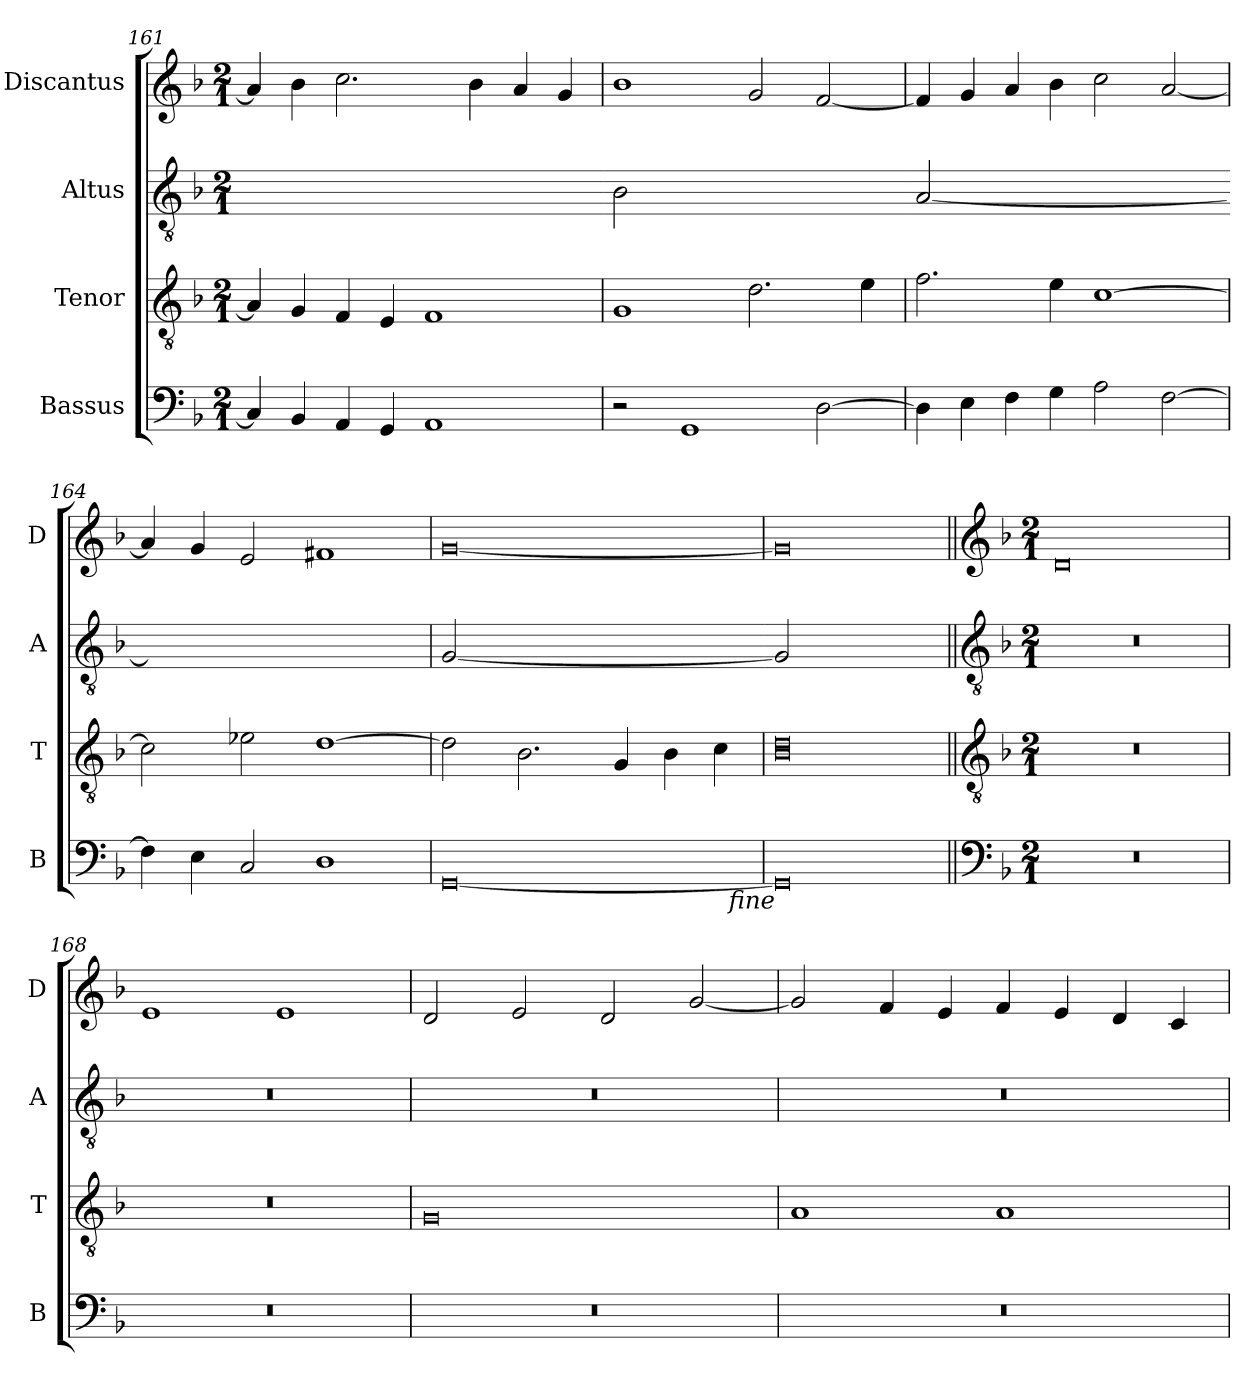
**kern	**kern	**kern	**kern
*part4	*part3	*part2	*part1
*staff4	*staff3	*staff2	*staff1
*I"Bassus	*I"Tenor	*I"Altus	*I"Discantus
*I'B	*I'T	*I'A	*I'D
*clefF4	*clefGv2	*clefGv2	*clefG2
*k[b-]	*k[b-]	*k[b-]	*k[b-]
*M2/1	*M2/1	*M2/1	*M2/1
=161	=161	=161	=161
!	!	!LO:N:vis=2	!
4C/]	4A/]	0cyy]	4a/]
4BB-/	4G/	.	4b-\
4AA/	4F/	.	2.cc\
4GG/	4E/	.	.
1AA	1F	.	.
.	.	.	4b-\
.	.	.	4a/
.	.	.	4g/
=162	=162	=162-	=162
!	!	!LO:N:vis=2	!
2r	1G	0B-	1b-
1GG	.	.	.
.	2.d\	.	2g/
[2D\	.	.	[2f/
.	4e\	.	.
=163	=163	=163-	=163
!	!	!LO:N:vis=2	!
4D\]	2.f\	[0A	4f/]
4E\	.	.	4g/
4F\	.	.	4a/
4G\	4e\	.	4b-\
2A\	[1c	.	2cc\
[2F\	.	.	[2a/
=164	=164	=164-	=164
!	!	!LO:N:vis=2	!
4F\]	2c\]	0Ayy]	4a/]
4E\	.	.	4g/
2C/	2e-X\	.	2e/
1D	[1d	.	1f#X
=165	=165	=165	=165
!	!	!LO:N:vis=2	!
[0GG	2d\]	[0G	[0g
.	2.B-\	.	.
.	4G/	.	.
.	4B-\	.	.
.	4c\	.	.
=166	=166	=166-	=166
*	*^	*	*
!	!	!	!LO:N:vis=2	!
0GG]	0B-\	0d/	0G]	0g]
!LO:TX:b:i:rj:t=fine	!	!	!	!
*	*v	*v	*	*
!!LO:LB:g=z
=167||	=167||	=167||	=167||
*clefF4	*clefGv2	*clefGv2	*clefG2
*k[b-]	*k[b-]	*k[b-]	*k[b-]
*M2/1	*M2/1	*M2/1	*M2/1
0r	0r	0r	0d
=168	=168	=168	=168
0r	0r	0r	1e
.	.	.	1e
=169	=169	=169	=169
0r	0G	0r	2d/
.	.	.	2e/
.	.	.	2d/
.	.	.	[2g/
=170	=170	=170	=170
0r	1A	0r	2g/]
.	.	.	4f/
.	.	.	4e/
.	1A	.	4f/
.	.	.	4e/
.	.	.	4d/
.	.	.	4c/
=	=	=	=
*-	*-	*-	*-
